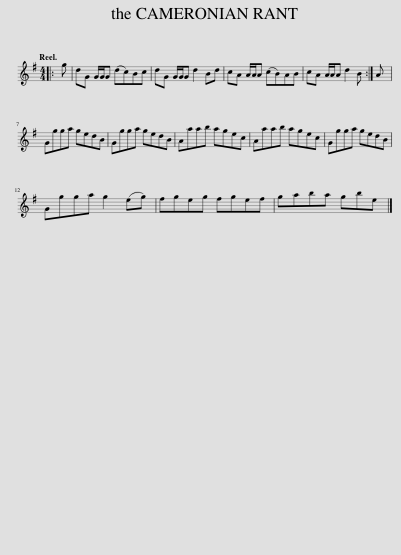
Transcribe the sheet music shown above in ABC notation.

X:1
L:1/8
Q:1/4=120
M:4/4
I:linebreak $
K:G
V:1 treble
V:1
|: g | dG G/G/G (dc)Bc | dG G/G/G d2 Bd | cA A/A/A (cB)AB | cA A/A/A d2 B :| %5
 A |$ Ggga gedB | Ggga gedB | Aaab agec | Aaab agec | %10
 Ggga gedB |$ Ggga g2 (eg) | fgeg fgef | gaba gbe |] %14
